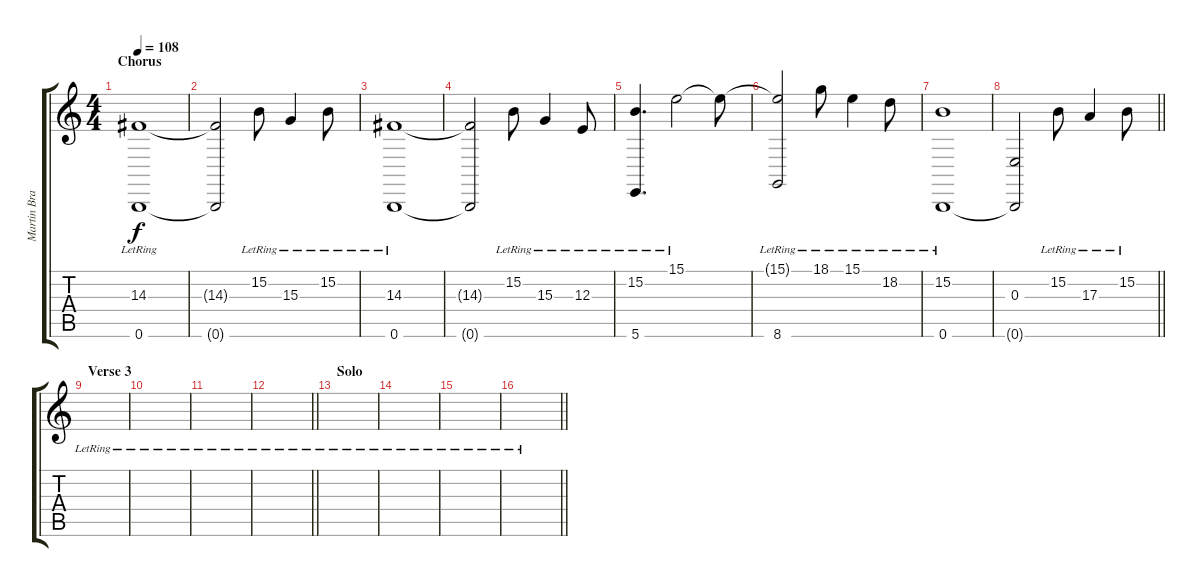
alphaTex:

\track ("Martin Brandstrom" "Martin Bra") {instrument electricgrandpiano}
\staff {score tabs}
\tuning (Db4 Ab3 E3 B2 Gb2 B1) {hide}
\ts (4 4)
\section ("" "Chorus")
\tempo 108
\clef g2
\ks c
(14.3{lr} 0.6{lr}).1{dy f} |
(14.3{t} 0.6{t}).2 15.2{lr}.8 15.3{lr}.4 15.2{lr}.8 |
(14.3{lr} 0.6{lr}).1 |
(14.3{t} 0.6{t}).2 15.2{lr}.8 15.3{lr}.4 12.3{lr}.8 |
(15.2{lr} 5.6{lr}).4{d} 15.1{lr}.2 15.1{t}.8 |
(15.1{t} 8.6{lr}).2 18.1{lr}.8 15.1{lr}.4 18.2{lr}.8 |
(15.2{lr} 0.6{lr}).1 |
\barLineRight lightlight
(0.3 0.6{t}).2 15.2{lr}.8 17.3{lr}.4 15.2{lr}.8 |
\section ("" "Verse 3")
|
|
|
\barLineRight lightlight
|
\section ("" "Solo")
|
|
|
\barLineRight lightlight
